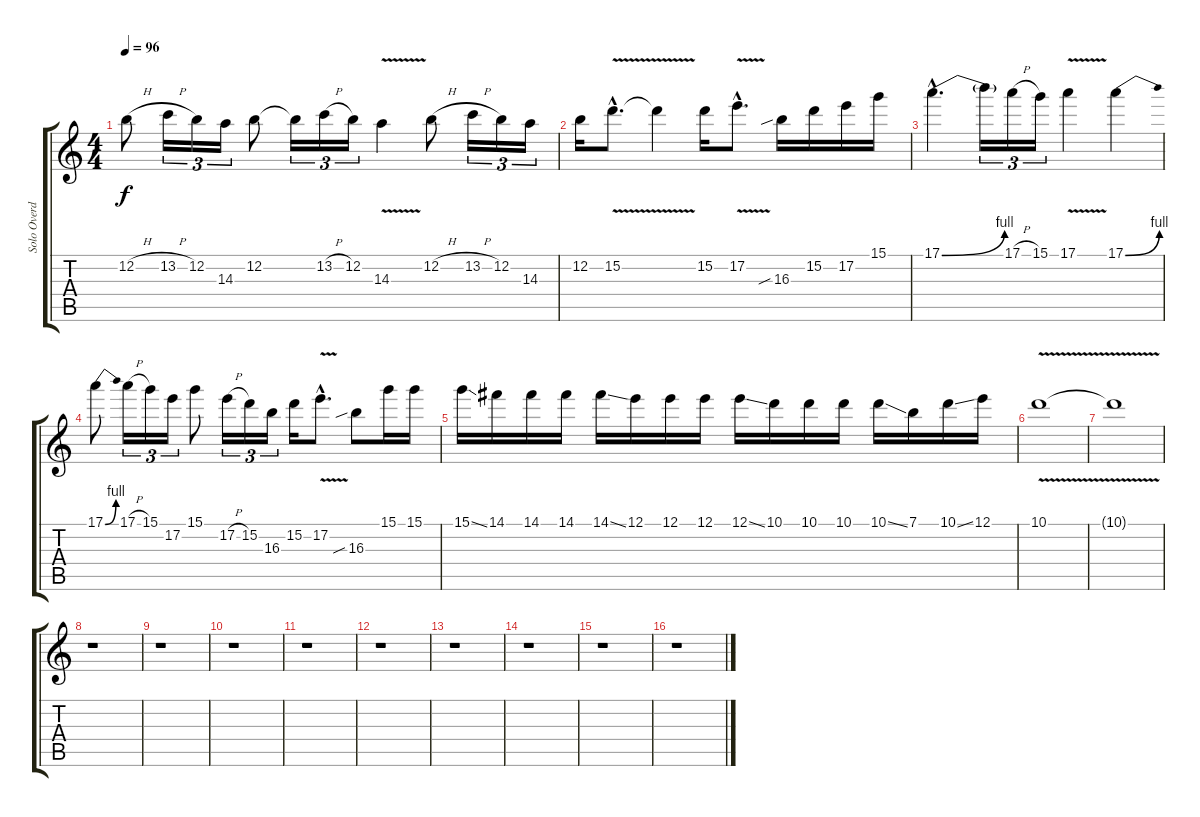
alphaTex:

\track ("Solo Overdub" "Solo Overd") {instrument acousticguitarnylon}
\staff {score tabs}
\tuning (E4 B3 G3 D3 A2 E2) {hide}
\ts (4 4)
\tempo 96
\clef g2
\ks c
12.2{h}.8{dy f} 13.2{h}.16{tu (3 2)} 12.2.16{tu (3 2)} 14.3.16{tu (3 2)} 12.2.8 12.2{t}.16{tu (3 2)} 13.2{h}.16{tu (3 2)} 12.2.16{tu (3 2)} 14.3{v}.4 12.2{h}.8 13.2{h}.16{tu (3 2)} 12.2.16{tu (3 2)} 14.3.16{tu (3 2)} |
12.2.16 15.2{v hac}.8{d} 15.2{t}.4 15.2.16 17.2{v hac}.8{d} 16.3{sib}.16 15.2.16 17.2.16 15.1.16 |
17.1{be (bend 0 0 60 4) hac}.4{d} 17.1{t}.16{tu (3 2)} 17.1{h}.16{tu (3 2)} 15.1.16{tu (3 2)} 17.1{v}.4 17.1{be (bend 0 0 60 4)}.4 |
17.1{be (bend 0 0 60 4)}.8 17.1{h}.16{tu (3 2)} 15.1.16{tu (3 2)} 17.2.16{tu (3 2)} 15.1.8 17.2{h}.16{tu (3 2)} 15.2.16{tu (3 2)} 16.3.16{tu (3 2)} 15.2.16 17.2{v hac}.8{d} 16.3{sib}.8 15.1.16 15.1.16 |
15.1{ss}.16 14.1.16 14.1.16 14.1.16 14.1{ss}.16 12.1.16 12.1.16 12.1.16 12.1{ss}.16 10.1.16 10.1.16 10.1.16 10.1{ss}.16 7.1.16 10.1{ss}.16 12.1.16 |
10.1{v}.1 |
10.1{t}.1 |
r.1 |
r.1 |
r.1 |
r.1 |
r.1 |
r.1 |
r.1 |
r.1 |
r.1
